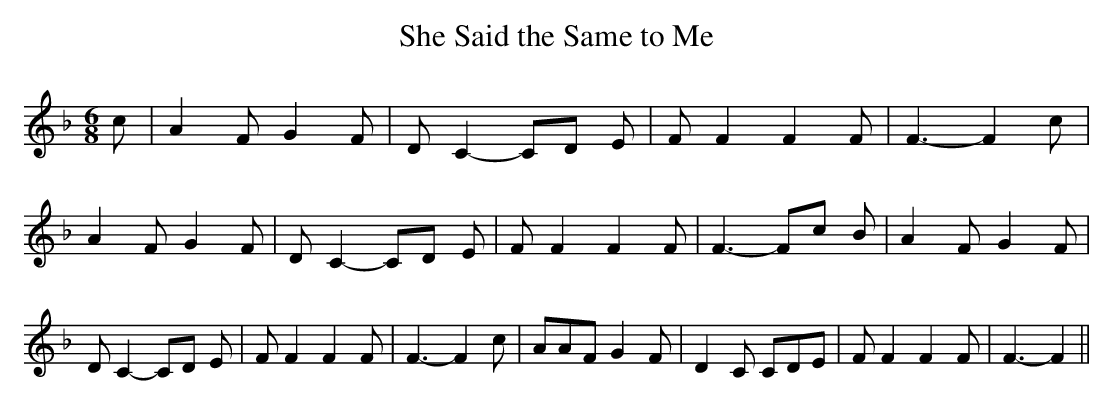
X:1
T:She Said the Same to Me
M:6/8
L:1/8
K:F
 c| A2 F G2 F| D C2- CD E| F F2 F2 F| F3- F2 c| A2 F G2 F| D C2- CD E|\
 F F2 F2 F| F3- Fc B| A2 F G2 F| D C2- CD E| F F2 F2 F| F3- F2 c| AAF G2 F|\
 D2 C CDE| F F2 F2 F| F3- F2||
